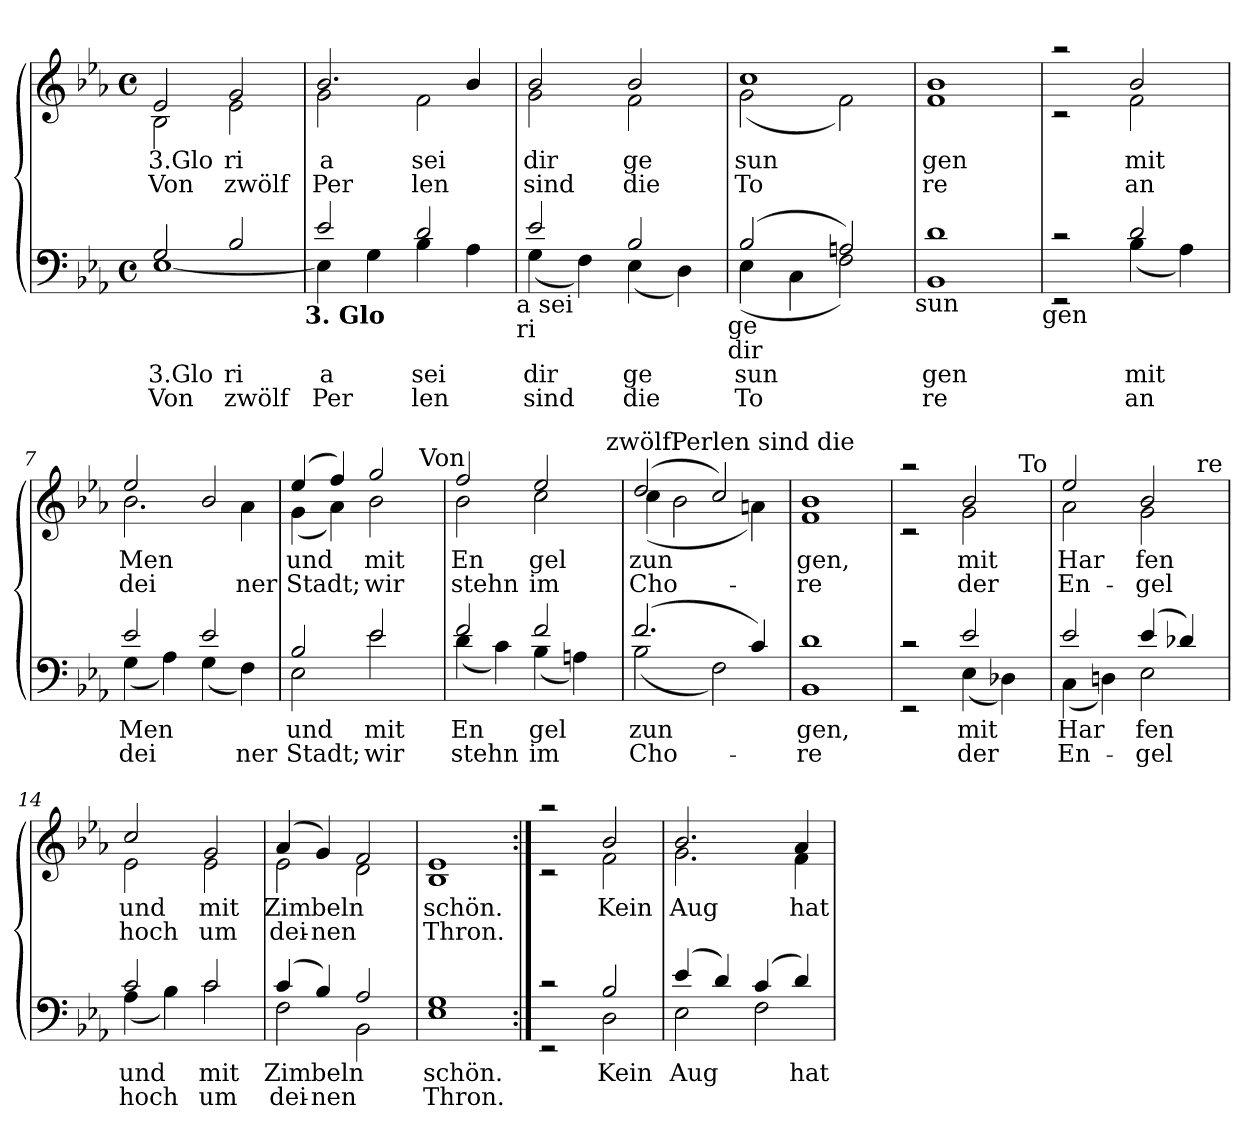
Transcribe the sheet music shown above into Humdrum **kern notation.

**kern	**text	**text	**kern	**text	**text
*part2	*part2	*part2	*part1	*part1	*part1
*staff2	*staff2	*staff2	*staff1	*staff1	*staff1
*clefF4	*	*	*clefG2	*	*
*k[b-e-a-]	*	*	*k[b-e-a-]	*	*
*E-:	*	*	*E-:	*	*
*M4/4	*	*	*M4/4	*	*
*met(c)	*	*	*met(c)	*	*
=1	=1	=1	=1	=1	=1
!	!LO:LY:a:rj	!LO:LY:a:rj	!	!LO:LY:b:rj	!LO:LY:b:rj
*^	*	*	*^	*	*
2G/	[<1E-	3.Glo	Von	2e-/	2B-\	3.Glo	Von
!	!	!LO:LY:a	!LO:LY:a	!	!	!LO:LY:b	!LO:LY:b
2B-/	.	ri	zwölf	2g/	2e-\	ri	zwölf
!LO:TX:b:B:t=3. Glo	!	!	!	!	!	!	!
=2	=2	=2	=2	=2	=2	=2	=2
!	!	!LO:LY:a	!LO:LY:a	!	!	!LO:LY:b	!LO:LY:b
2e-/	4E-\]	a	Per	2.b-/	2g\	a	Per
.	4G\	.	.	.	.	.	.
!	!	!LO:LY:a	!LO:LY:a	!	!	!LO:LY:b	!LO:LY:b
2d/	4B-\	sei	len	.	2f\	sei	len
.	4A-\	.	.	4b-/	.	.	.
!	!LO:TX:b:t=a sei	!	!	!	!	!	!
!	!LO:TX:b:t=ri	!	!	!	!	!	!
=3	=3	=3	=3	=3	=3	=3	=3
!	!	!LO:LY:a	!LO:LY:a	!	!	!LO:LY:b	!LO:LY:b
2e-/	(<4G\	dir	sind	2b-/	2g\	dir	sind
.	4F\)	.	.	.	.	.	.
!	!	!LO:LY:a	!LO:LY:a	!	!	!LO:LY:b	!LO:LY:b
2B-/	(<4E-\	ge	die	2b-/	2f\	ge	die
.	4D\)	.	.	.	.	.	.
!	!LO:TX:b:t=ge	!	!	!	!	!	!
!	!LO:TX:b:t=dir	!	!	!	!	!	!
=4	=4	=4	=4	=4	=4	=4	=4
!	!	!LO:LY:a	!LO:LY:a	!	!	!LO:LY:b	!LO:LY:b
(2B-/	(<4E-\	sun	To	1cc	(<2g\	sun	To
.	4C\	.	.	.	.	.	.
2An/)	2F\)	.	.	.	2f\)	.	.
!	!LO:TX:b:t=sun	!	!	!	!	!	!
=5	=5	=5	=5	=5	=5	=5	=5
!	!	!LO:LY:a	!LO:LY:a	!	!	!LO:LY:b	!LO:LY:b
*v	*v	*	*	*	*	*	*
*	*	*	*v	*v	*	*
1BB- 1d	gen	re	1f 1b-	gen	re
!LO:TX:b:t=gen	!	!	!	!	!
=6	=6	=6	=6	=6	=6
*^	*	*	*^	*	*
2rc	2rEE	.	.	2raa	2rc	.	.
!	!	!LO:LY:a	!LO:LY:a	!	!	!LO:LY:b	!LO:LY:b
2d/	(<4B-\	mit	an	2b-/	2f\	mit	an
.	4A-\)	.	.	.	.	.	.
=7	=7	=7	=7	=7	=7	=7	=7
!	!	!LO:LY:a	!LO:LY:a	!	!	!LO:LY:b	!LO:LY:b
2e-/	(<4G\	Men	dei	2ee-/	2.b-\	Men	dei
.	4A-\)	.	.	.	.	.	.
2e-/	(<4G\	.	.	2b-/	.	.	.
!	!	!	!LO:LY:a	!	!	!	!LO:LY:b
.	4F\)	.	ner	.	4a-\	.	ner
!!LO:LB:g=z
=8	=8	=8	=8	=8	=8	=8	=8
!	!	!LO:LY:a	!LO:LY:a	!	!	!LO:LY:b	!LO:LY:b
*	*	*	*	*	*^	*	*
2B-/	2E-\	-und	Stadt;	(4ee-/	(<4g\	2..ryy	-und	Stadt;
.	.	.	.	4ff/)	4a-\)	.	.	.
!	!	!LO:LY:a	!LO:LY:a	!	!	!	!LO:LY:b	!LO:LY:b
2e-/	2e-\	mit	wir	2gg/	2b-\	.	mit	wir
!	!	!	!	!	!	!LO:TX:a:t=Von	!	!
.	.	.	.	.	.	8ryy	.	.
=9	=9	=9	=9	=9	=9	=9	=9	=9
!	!	!LO:LY:a	!LO:LY:a	!	!	!	!LO:LY:b	!LO:LY:b
2f/	(<4d\	En	stehn	2ff/	2b-\	2...ryy	En	stehn
.	4c\)	.	.	.	.	.	.	.
!	!	!LO:LY:a	!LO:LY:a	!	!	!	!LO:LY:b	!LO:LY:b
2f/	(<4B-\	gel	im	2ee-/	2cc\	.	gel	im
.	4An\)	.	.	.	.	.	.	.
!	!	!	!	!	!	!LO:TX:a:t=zwölfPerlen sind die	!	!
.	.	.	.	.	.	16ryy	.	.
=10	=10	=10	=10	=10	=10	=10	=10	=10
!	!	!LO:LY:a	!LO:LY:a	!	!	!	!LO:LY:b	!LO:LY:b
*	*	*	*	*	*v	*v	*	*
(2.f/	(<2B-\	zun	Cho-	(2dd/	(<4cc\	zun	Cho-
.	.	.	.	.	2b-\	.	.
.	2F\)	.	.	2cc/)	.	.	.
4c/)	.	.	.	.	4an\)	.	.
*v	*v	*	*	*	*	*	*
=11	=11	=11	=11	=11	=11	=11
!	!LO:LY:a	!LO:LY:a	!	!	!LO:LY:b	!LO:LY:b
*	*	*	*v	*v	*	*
1BB- 1d	gen,	-re	1f 1b-	gen,	-re
=12	=12	=12	=12	=12	=12
*^	*	*	*^	*	*
*	*	*	*	*	*^	*	*
2rc	2rEE	.	.	2raa	2rc	2ryy	.	.
!	!	!LO:LY:a	!LO:LY:a	!	!	!	!LO:LY:b	!LO:LY:b
2e-/	(<4E-\	mit	der	2b-/	2g\	4ryy	mit	der
.	4D-X\)	.	.	.	.	16ryy	.	.
!	!	!	!	!	!	!LO:TX:a:t=To	!	!
.	.	.	.	.	.	8.ryy	.	.
=13	=13	=13	=13	=13	=13	=13	=13	=13
!	!	!LO:LY:a	!LO:LY:a	!	!	!	!LO:LY:b	!LO:LY:b
2e-/	(<4C\	Har	En-	2ee-/	2a-\	2ryy	Har	En-
.	4Dn\)	.	.	.	.	.	.	.
!	!	!LO:LY:a	!LO:LY:a	!	!	!	!LO:LY:b	!LO:LY:b
(4e-/	2E-\	fen	-gel	2b-/	2g\	4ryy	fen	-gel
4d-X/)	.	.	.	.	.	16ryy	.	.
!	!	!	!	!	!	!LO:TX:a:t=re	!	!
.	.	.	.	.	.	8.ryy	.	.
=14	=14	=14	=14	=14	=14	=14	=14	=14
!	!	!LO:LY:a	!LO:LY:a	!	!	!	!LO:LY:b	!LO:LY:b
*	*	*	*	*	*v	*v	*	*
2c/	(<4A-\	und	hoch	2cc/	2e-\	und	hoch
.	4B-\)	.	.	.	.	.	.
!	!	!LO:LY:a	!LO:LY:a	!	!	!LO:LY:b	!LO:LY:b
2c/	2c\	mit	um	2g/	2e-\	mit	um
=15	=15	=15	=15	=15	=15	=15	=15
!	!	!LO:LY:a	!LO:LY:a	!	!	!LO:LY:b	!LO:LY:b
(4c/	2F\	Zim	dei-	(4a-/	2e-\	Zim	dei-
!	!	!LO:LY:a	!LO:LY:a	!	!	!LO:LY:b	!LO:LY:b
4B-/)	.	beln	-nen	4g/)	.	beln	-nen
2A-/	2BB-\	.	.	2f/	2d\	.	.
=16	=16	=16	=16	=16	=16	=16	=16
!	!	!LO:LY:a	!LO:LY:a	!	!	!LO:LY:b	!LO:LY:b
*v	*v	*	*	*	*	*	*
*	*	*	*v	*v	*	*
1E- 1G	schön.	Thron.	1B- 1e-	schön.	Thron.
!!LO:LB:g=z
=17:|!	=17:|!	=17:|!	=17:|!	=17:|!	=17:|!
*^	*	*	*^	*	*
2rc	2rEE	.	.	2raa	2rc	.	.
!	!	!LO:LY:a	!	!	!	!LO:LY:b	!
2B-/	2D\	Kein	.	2b-/	2f\	Kein	.
=18	=18	=18	=18	=18	=18	=18	=18
!	!	!LO:LY:a	!	!	!	!LO:LY:b	!
(4e-/	2E-\	Aug	.	2.b-/	2.g\	Aug	.
4d/)	.	.	.	.	.	.	.
(4c/	2F\	.	.	.	.	.	.
!	!	!LO:LY:a	!	!	!	!LO:LY:b	!
4d/)	.	hat	.	4a-/	4f\	hat	.
*v	*v	*	*	*	*	*	*
*	*	*	*v	*v	*	*
=	=	=	=	=	=
*-	*-	*-	*-	*-	*-
